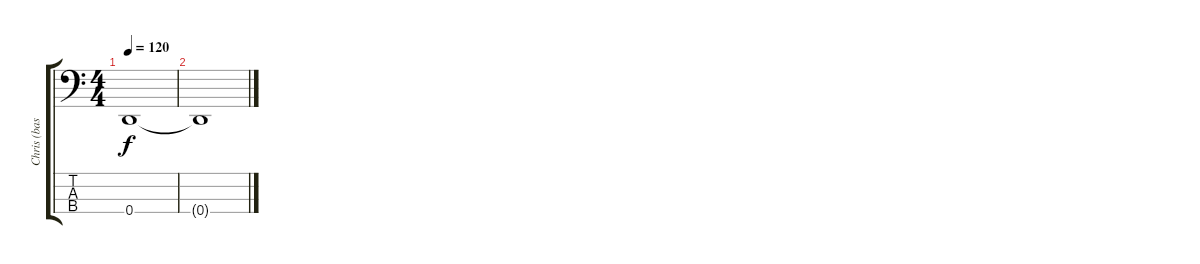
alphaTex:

\track ("Chris (basse)" "Chris (bas") {instrument slapbass2}
\staff {score tabs}
\tuning (F2 C2 G1 D1) {hide}
\ts (4 4)
\tempo 120
\clef f4
\ks c
0.4.1{dy f} |
0.4{t}.1
